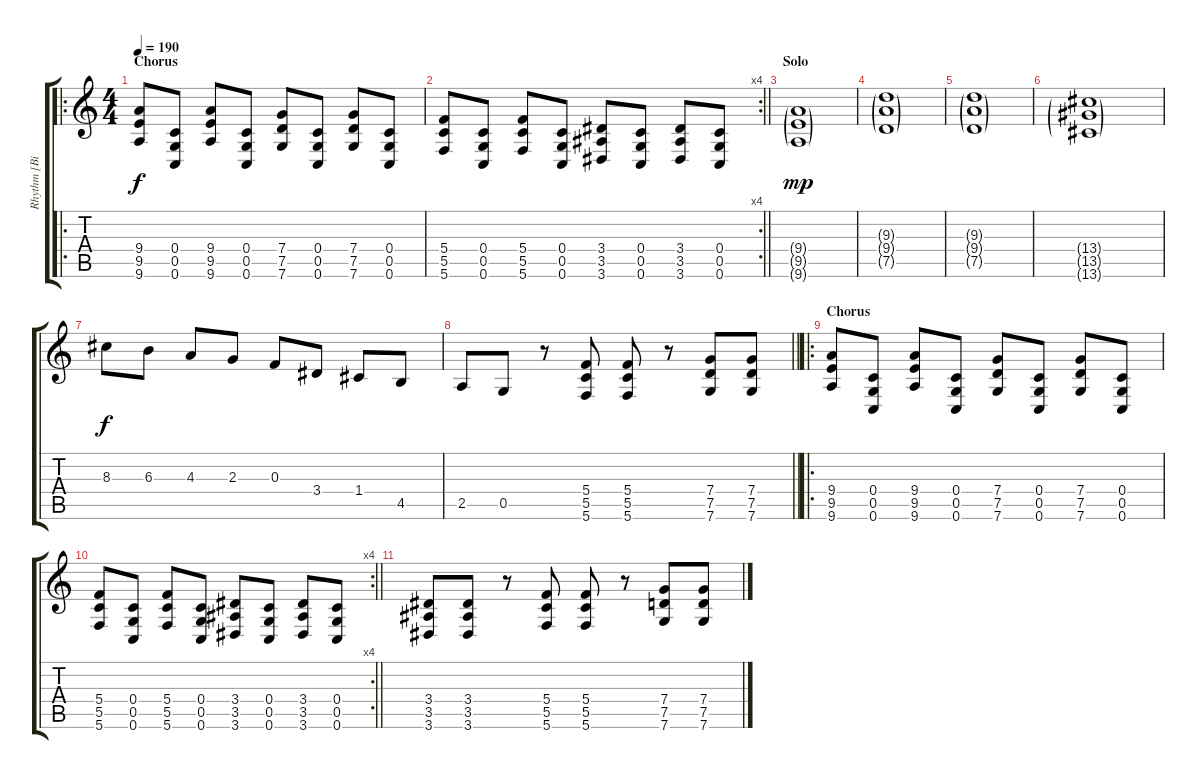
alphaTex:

\track ("Rhythm [Billy]" "Rhythm [Bi") {instrument distortionguitar}
\staff {score tabs}
\tuning (E4 A3 F3 C3 G2 C2) {hide}
\ro
\ts (4 4)
\section ("" "Chorus")
\tempo 190
\clef g2
\ks c
(9.4 9.5 9.6).8{dy f} (0.4 0.5 0.6).8 (9.4 9.5 9.6).8 (0.4 0.5 0.6).8 (7.4 7.5 7.6).8 (0.4 0.5 0.6).8 (7.4 7.5 7.6).8 (0.4 0.5 0.6).8 |
\rc 4
\barLineRight lightlight
(5.4 5.5 5.6).8 (0.4 0.5 0.6).8 (5.4 5.5 5.6).8 (0.4 0.5 0.6).8 (3.4 3.5 3.6).8 (0.4 0.5 0.6).8 (3.4 3.5 3.6).8 (0.4 0.5 0.6).8 |
\section ("" "Solo")
(9.4{g} 9.5{g} 9.6{g}).1{dy mp} |
(9.3{g} 9.4{g} 7.5{g}).1 |
(9.3{g} 9.4{g} 7.5{g}).1 |
(13.4{g} 13.5{g} 13.6{g}).1 |
8.3.8{dy f} 6.3.8 4.3.8 2.3.8 0.3.8 3.4.8 1.4.8 4.5.8 |
\barLineRight lightlight
2.5.8 0.5.8 r.8 (5.4 5.5 5.6).8 (5.4 5.5 5.6).8 r.8 (7.4 7.5 7.6).8 (7.4 7.5 7.6).8 |
\ro
\section ("" "Chorus")
(9.4 9.5 9.6).8 (0.4 0.5 0.6).8 (9.4 9.5 9.6).8 (0.4 0.5 0.6).8 (7.4 7.5 7.6).8 (0.4 0.5 0.6).8 (7.4 7.5 7.6).8 (0.4 0.5 0.6).8 |
\rc 4
\barLineRight lightlight
(5.4 5.5 5.6).8 (0.4 0.5 0.6).8 (5.4 5.5 5.6).8 (0.4 0.5 0.6).8 (3.4 3.5 3.6).8 (0.4 0.5 0.6).8 (3.4 3.5 3.6).8 (0.4 0.5 0.6).8 |
(3.4 3.5 3.6).8 (3.4 3.5 3.6).8 r.8 (5.4 5.5 5.6).8 (5.4 5.5 5.6).8 r.8 (7.4 7.5 7.6).8 (7.4 7.5 7.6).8
